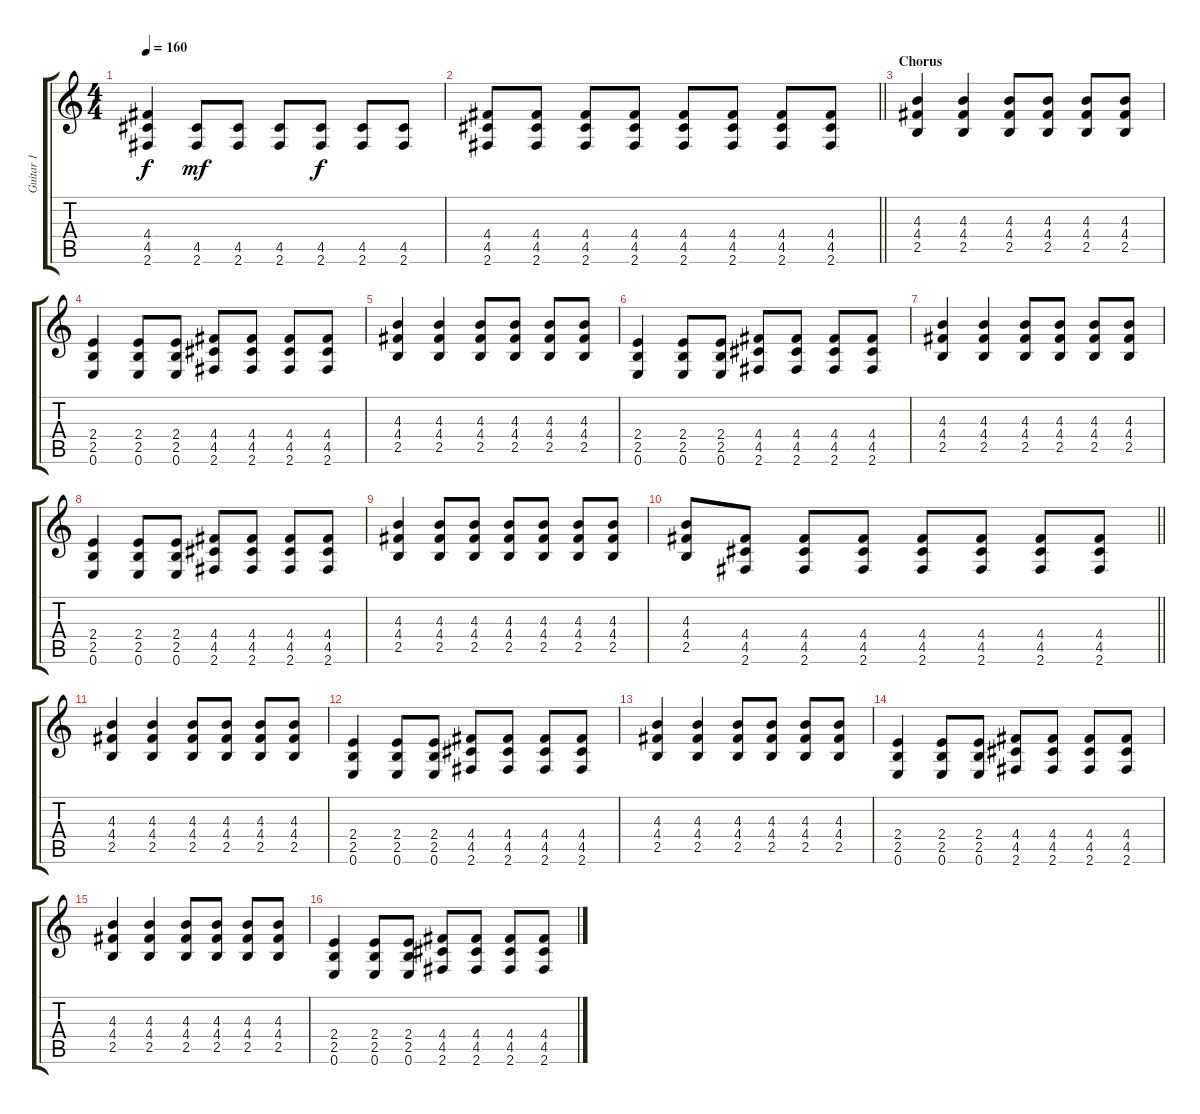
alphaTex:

\track ("Guitar 1" "Guitar 1") {instrument distortionguitar}
\staff {score tabs}
\tuning (E4 B3 G3 D3 A2 E2) {hide}
\ts (4 4)
\tempo 160
\clef g2
\ks c
(4.4 4.5 2.6).4{dy f} (4.5 2.6).8{dy mf} (4.5 2.6).8 (4.5 2.6).8 (4.5 2.6).8{dy f} (4.5 2.6).8 (4.5 2.6).8 |
\barLineRight lightlight
(4.4 4.5 2.6).8 (4.4 4.5 2.6).8 (4.4 4.5 2.6).8 (4.4 4.5 2.6).8 (4.4 4.5 2.6).8 (4.4 4.5 2.6).8 (4.4 4.5 2.6).8 (4.4 4.5 2.6).8 |
\section ("" "Chorus")
(4.3 4.4 2.5).4 (4.3 4.4 2.5).4 (4.3 4.4 2.5).8 (4.3 4.4 2.5).8 (4.3 4.4 2.5).8 (4.3 4.4 2.5).8 |
(2.4 2.5 0.6).4 (2.4 2.5 0.6).8 (2.4 2.5 0.6).8 (4.4 4.5 2.6).8 (4.4 4.5 2.6).8 (4.4 4.5 2.6).8 (4.4 4.5 2.6).8 |
(4.3 4.4 2.5).4 (4.3 4.4 2.5).4 (4.3 4.4 2.5).8 (4.3 4.4 2.5).8 (4.3 4.4 2.5).8 (4.3 4.4 2.5).8 |
(2.4 2.5 0.6).4 (2.4 2.5 0.6).8 (2.4 2.5 0.6).8 (4.4 4.5 2.6).8 (4.4 4.5 2.6).8 (4.4 4.5 2.6).8 (4.4 4.5 2.6).8 |
(4.3 4.4 2.5).4 (4.3 4.4 2.5).4 (4.3 4.4 2.5).8 (4.3 4.4 2.5).8 (4.3 4.4 2.5).8 (4.3 4.4 2.5).8 |
(2.4 2.5 0.6).4 (2.4 2.5 0.6).8 (2.4 2.5 0.6).8 (4.4 4.5 2.6).8 (4.4 4.5 2.6).8 (4.4 4.5 2.6).8 (4.4 4.5 2.6).8 |
(4.3 4.4 2.5).4 (4.3 4.4 2.5).8 (4.3 4.4 2.5).8 (4.3 4.4 2.5).8 (4.3 4.4 2.5).8 (4.3 4.4 2.5).8 (4.3 4.4 2.5).8 |
\barLineRight lightlight
(4.3 4.4 2.5).8 (4.4 4.5 2.6).8 (4.4 4.5 2.6).8 (4.4 4.5 2.6).8 (4.4 4.5 2.6).8 (4.4 4.5 2.6).8 (4.4 4.5 2.6).8 (4.4 4.5 2.6).8 |
(4.3 4.4 2.5).4 (4.3 4.4 2.5).4 (4.3 4.4 2.5).8 (4.3 4.4 2.5).8 (4.3 4.4 2.5).8 (4.3 4.4 2.5).8 |
(2.4 2.5 0.6).4 (2.4 2.5 0.6).8 (2.4 2.5 0.6).8 (4.4 4.5 2.6).8 (4.4 4.5 2.6).8 (4.4 4.5 2.6).8 (4.4 4.5 2.6).8 |
(4.3 4.4 2.5).4 (4.3 4.4 2.5).4 (4.3 4.4 2.5).8 (4.3 4.4 2.5).8 (4.3 4.4 2.5).8 (4.3 4.4 2.5).8 |
(2.4 2.5 0.6).4 (2.4 2.5 0.6).8 (2.4 2.5 0.6).8 (4.4 4.5 2.6).8 (4.4 4.5 2.6).8 (4.4 4.5 2.6).8 (4.4 4.5 2.6).8 |
(4.3 4.4 2.5).4 (4.3 4.4 2.5).4 (4.3 4.4 2.5).8 (4.3 4.4 2.5).8 (4.3 4.4 2.5).8 (4.3 4.4 2.5).8 |
(2.4 2.5 0.6).4 (2.4 2.5 0.6).8 (2.4 2.5 0.6).8 (4.4 4.5 2.6).8 (4.4 4.5 2.6).8 (4.4 4.5 2.6).8 (4.4 4.5 2.6).8
